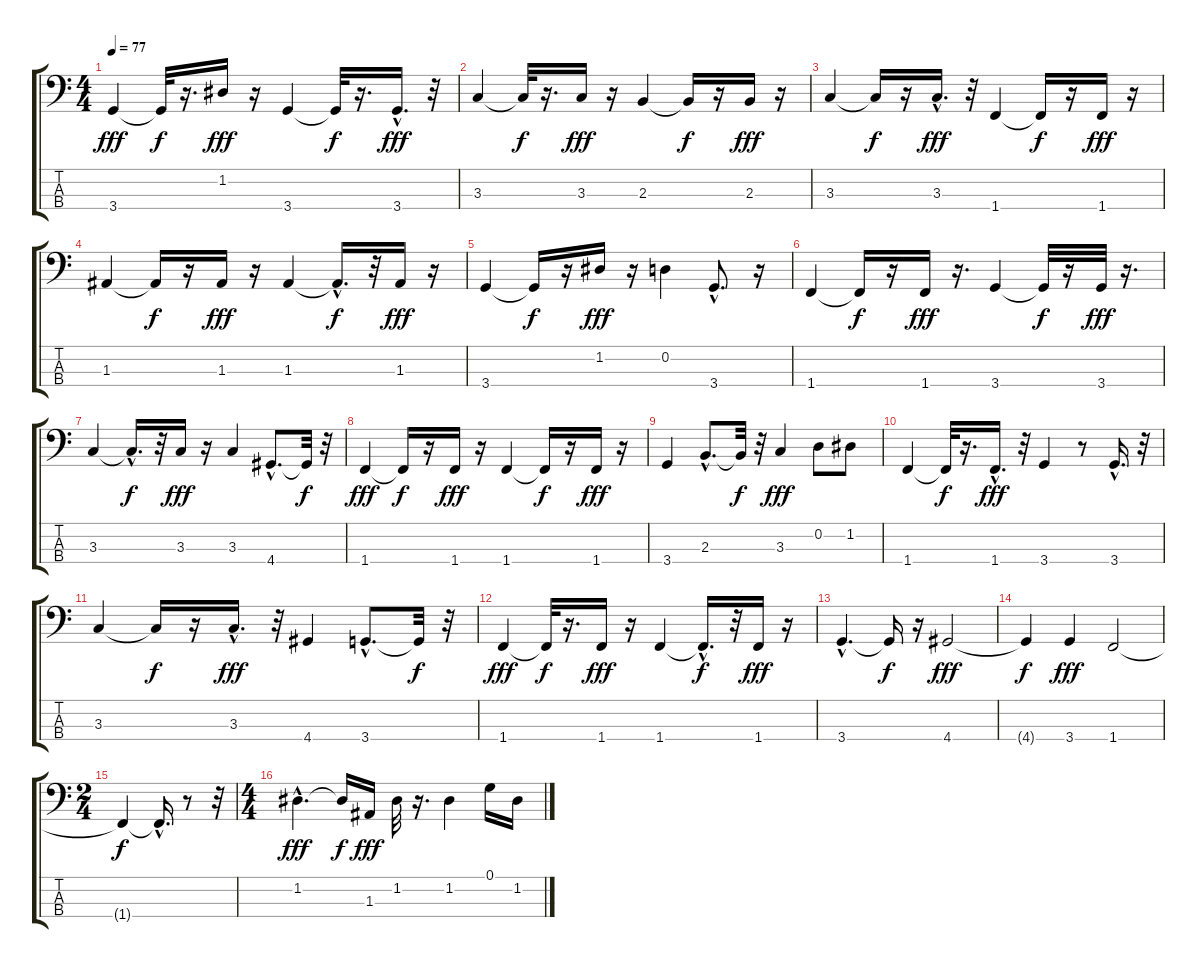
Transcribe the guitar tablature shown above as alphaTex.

\track "" {instrument electricbassfinger}
\staff {score tabs}
\tuning (G2 D2 A1 E1) {hide}
\ts (4 4)
\tempo 77
\clef f4
\ks c
3.4.4{dy fff} 3.4{t}.32{dy f} r.16{d} 1.2.16{dy fff} r.16 3.4.4 3.4{t}.32{dy f} r.16{d} 3.4{hac}.16{d dy fff} r.32 |
3.3.4 3.3{t}.32{dy f} r.16{d} 3.3.16{dy fff} r.16 2.3.4 2.3{t}.16{dy f} r.16 2.3.16{dy fff} r.16 |
3.3.4 3.3{t}.16{dy f} r.16 3.3{hac}.16{d dy fff} r.32 1.4.4 1.4{t}.16{dy f} r.16 1.4.16{dy fff} r.16 |
1.3.4 1.3{t}.16{dy f} r.16 1.3.16{dy fff} r.16 1.3.4 1.3{hac t}.16{d dy f} r.32 1.3.16{dy fff} r.16 |
3.4.4 3.4{t}.16{dy f} r.16 1.2.16{dy fff} r.16 0.2.4 3.4{hac}.8{d} r.16 |
1.4.4 1.4{t}.16{dy f} r.16 1.4.16{dy fff} r.16{d} 3.4.4 3.4{t}.32{dy f} r.16 3.4.32{dy fff} r.16{d} |
3.3.4 3.3{hac t}.16{d dy f} r.32 3.3.16{dy fff} r.16 3.3.4 4.4{hac}.8{d} 4.4{t}.32{dy f} r.32 |
1.4.4{dy fff} 1.4{t}.16{dy f} r.16 1.4.16{dy fff} r.16 1.4.4 1.4{t}.16{dy f} r.16 1.4.16{dy fff} r.16 |
3.4.4 2.3{hac}.8{d} 2.3{t}.32{dy f} r.32 3.3.4{dy fff} 0.2.8 1.2.8 |
1.4.4 1.4{t}.32{dy f} r.16{d} 1.4{hac}.16{d dy fff} r.32 3.4.4 r.8 3.4{hac}.16{d} r.32 |
3.3.4 3.3{t}.16{dy f} r.16 3.3{hac}.16{d dy fff} r.32 4.4.4 3.4{hac}.8{d} 3.4{t}.32{dy f} r.32 |
1.4.4{dy fff} 1.4{t}.32{dy f} r.16{d} 1.4.16{dy fff} r.16 1.4.4 1.4{hac t}.16{d dy f} r.32 1.4.16{dy fff} r.16 |
3.4{hac}.4{d} 3.4{t}.16{dy f} r.16 4.4.2{dy fff} |
4.4{t}.4{dy f} 3.4.4{dy fff} 1.4.2 |
\ts (2 4)
1.4{t}.4{dy f} 1.4{hac t}.16{d} r.8 r.32 |
\ts (4 4)
1.2{hac}.4{d dy fff} 1.2{t}.16{dy f} 1.3.16{dy fff} 1.2.32 r.16{d} 1.2.4 0.1.16 1.2.16
